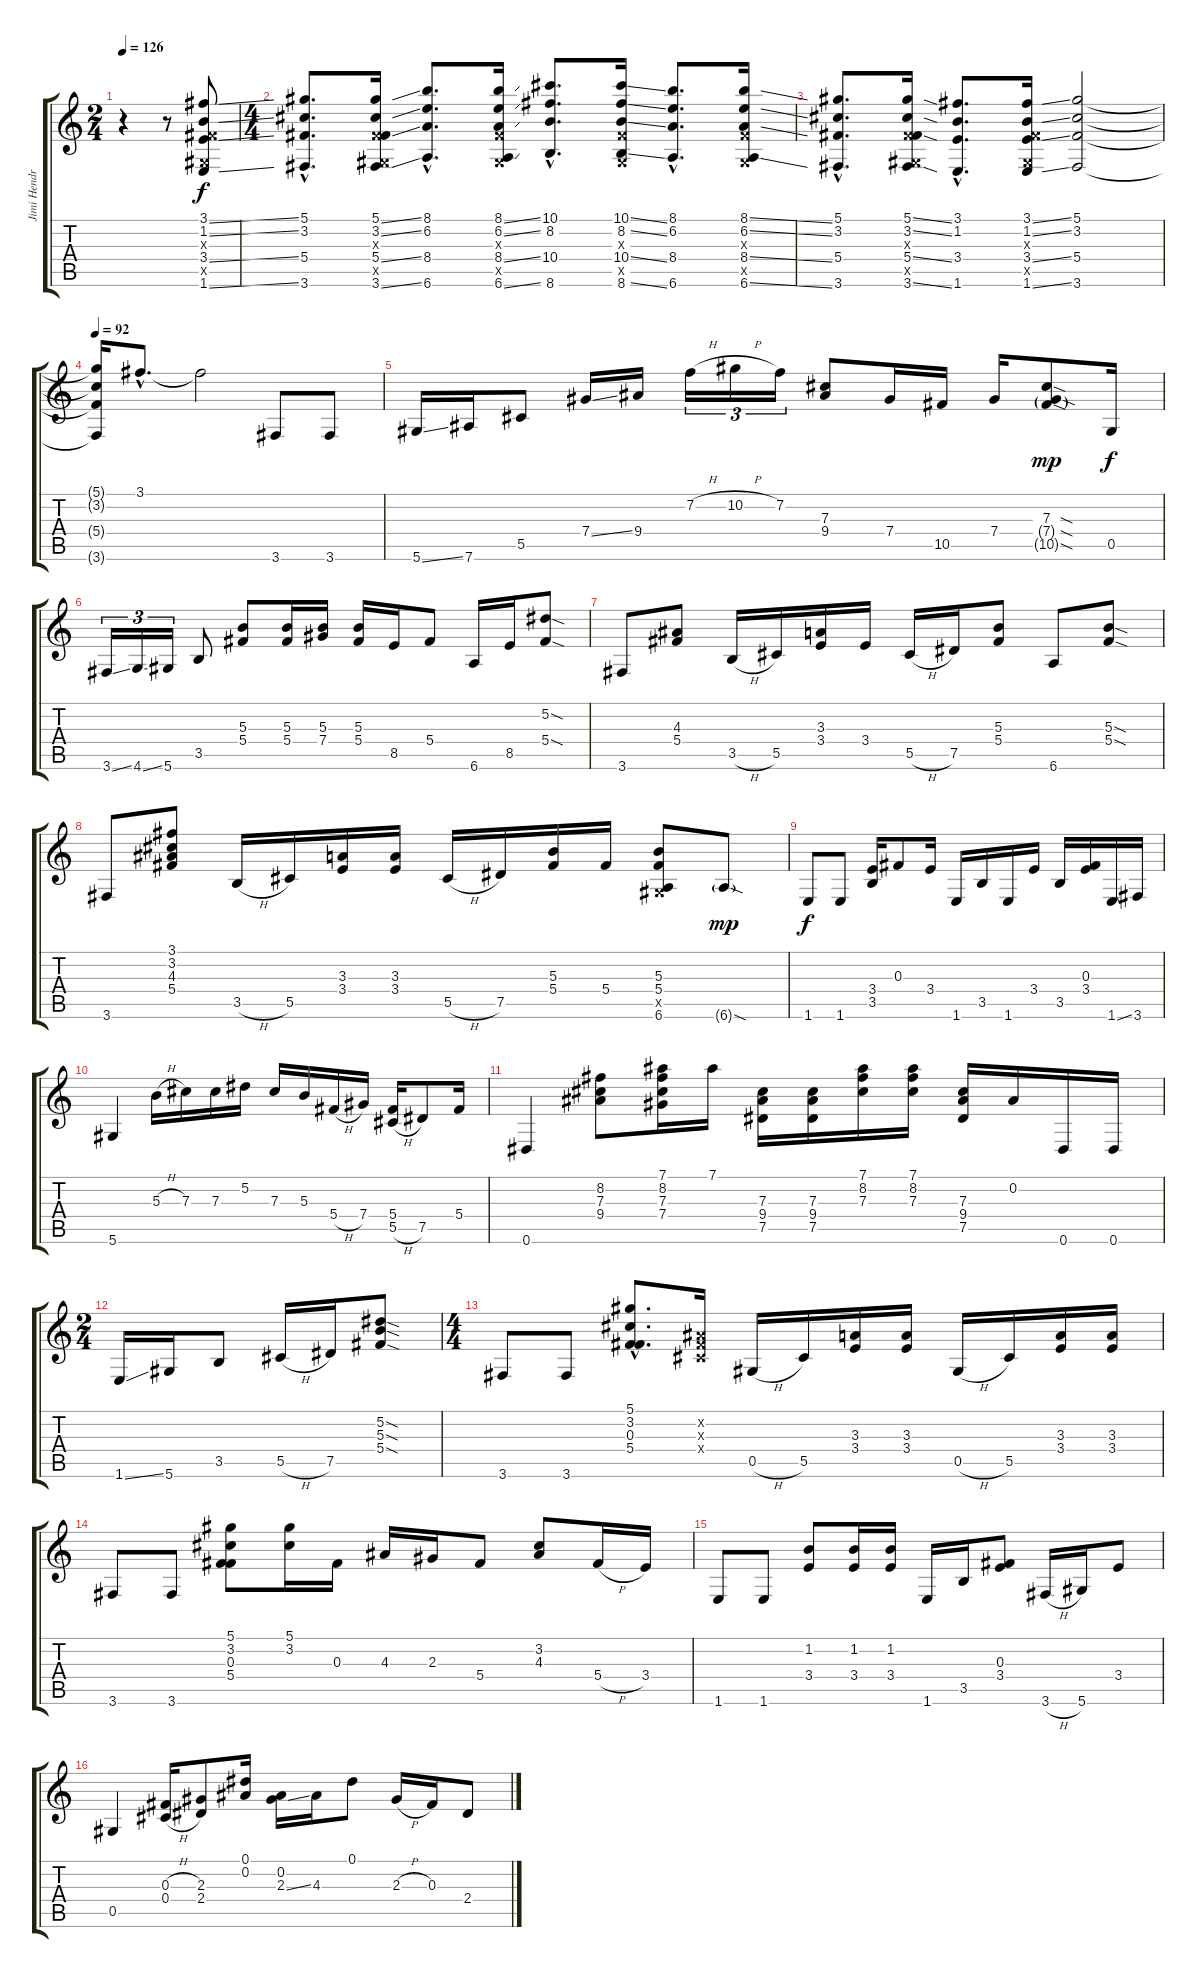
\track ("Jimi Hendrix" "Jimi Hendr") {instrument electricguitarjazz}
\staff {score tabs}
\tuning (Eb4 Bb3 Gb3 Db3 Ab2 Eb2) {hide}
\ts (2 4)
\tempo 126
\clef g2
\ks c
r.4{dy f instrument electricguitarjazz} r.8 (3.1{ss} 1.2{ss} 0.3{x} 3.4{ss} 0.5{x} 1.6{ss}).8 |
\ts (4 4)
(5.1{hac} 3.2{hac} 5.4{hac} 3.6{hac}).8{d} (5.1{ss} 3.2{ss} 0.3{x} 5.4{ss} 0.5{x} 3.6{ss}).16 (8.1{hac} 6.2{hac} 8.4{hac} 6.6{hac}).8{d} (8.1{ss} 6.2{ss} 0.3{x} 8.4{ss} 0.5{x} 6.6{ss}).16 (10.1{hac} 8.2{hac} 10.4{hac} 8.6{hac}).8{d} (10.1{ss} 8.2{ss} 0.3{x} 10.4{ss} 0.5{x} 8.6{ss}).16 (8.1{hac} 6.2{hac} 8.4{hac} 6.6{hac}).8{d} (8.1{ss} 6.2{ss} 0.3{x} 8.4{ss} 0.5{x} 6.6{ss}).16 |
(5.1{hac} 3.2{hac} 5.4{hac} 3.6{hac}).8{d} (5.1{ss} 3.2{ss} 0.3{x} 5.4{ss} 0.5{x} 3.6{ss}).16 (3.1{hac} 1.2{hac} 3.4{hac} 1.6{hac}).8{d} (3.1{ss} 1.2{ss} 0.3{x} 3.4{ss} 0.5{x} 1.6{ss}).16 (5.1 3.2 5.4 3.6).2 |
\tempo 92
(5.1{t} 3.2{t} 5.4{t} 3.6{t}).16 3.1{hac}.8{d} 3.1{t}.2 3.6.8 3.6.8 |
5.6{ss}.16 7.6.16 5.5.8 7.4{ss}.16 9.4.16 7.2{h}.16{tu (3 2)} 10.2{h}.16{tu (3 2)} 7.2.16{tu (3 2)} (7.3 9.4).8 7.4.16 10.5.16 7.4.16 (7.3{sod} 7.4{sod g} 10.5{sod g}).8{dy mp} 0.5.16{dy f} |
3.6{ss}.16{tu (3 2)} 4.6{ss}.16{tu (3 2)} 5.6.16{tu (3 2)} 3.5.8 (5.3 5.4).8 (5.3 5.4).16 (5.3 7.4).16 (5.3 5.4).16 8.5.16 5.4.8 6.6.16 8.5.16 (5.2{sod} 5.4{sod}).8 |
3.6.8 (4.3 5.4).8 3.5{h}.16 5.5.16 (3.3 3.4).16 3.4.16 5.5{h}.16 7.5.16 (5.3 5.4).8 6.6.8 (5.3{sod} 5.4{sod}).8 |
3.6.8 (3.1 3.2 4.3 5.4).8 3.5{h}.16 5.5.16 (3.3 3.4).16 (3.3 3.4).16 5.5{h}.16 7.5.16 (5.3 5.4).16 5.4.16 (5.3 5.4 0.5{x} 6.6).8 6.6{sod g}.8{dy mp} |
1.6.8{dy f} 1.6.8 (3.4 3.5).16 0.3.8 3.4.16 1.6.16 3.5.16 1.6.16 3.4.16 3.5.16 (0.3 3.4).16 1.6{ss}.16 3.6.16 |
5.6.4 5.3{h}.16 7.3.16 7.3.16 5.2.16 7.3.16 5.3.16 5.4{h}.16 7.4.16 (5.4 5.5{h}).16 7.5.8 5.4.16 |
0.6.4 (8.2 7.3 9.4).8 (7.1 8.2 7.3 7.4).16 7.1.16 (7.3 9.4 7.5).16 (7.3 9.4 7.5).16 (7.1 8.2 7.3).16 (7.1 8.2 7.3).16 (7.3 9.4 7.5).16 0.2.16 0.6.16 0.6.16 |
\ts (2 4)
1.6{ss}.16 5.6.16 3.5.8 5.5{h}.16 7.5.16 (5.2{sod} 5.3{sod} 5.4{sod}).8 |
\ts (4 4)
3.6.8 3.6.8 (5.1{hac} 3.2{hac} 0.3{hac} 5.4{hac}).8{d} (0.2{x} 0.3{x} 0.4{x}).16 0.5{h}.16 5.5.16 (3.3 3.4).16 (3.3 3.4).16 0.5{h}.16 5.5.16 (3.3 3.4).16 (3.3 3.4).16 |
3.6.8 3.6.8 (5.1 3.2 0.3 5.4).8 (5.1 3.2).16 0.3.16 4.3.16 2.3.16 5.4.8 (3.2 4.3).8 5.4{h}.16 3.4.16 |
1.6.8 1.6.8 (1.2 3.4).8 (1.2 3.4).16 (1.2 3.4).16 1.6.16 3.5.16 (0.3 3.4).8 3.6{h}.16 5.6.16 3.4.8 |
0.5.4 (0.3{h} 0.4{h}).16 (2.3 2.4).8 (0.1 0.2).16 (0.2 2.3{ss}).16 4.3.16 0.1.8 2.3{h}.16 0.3.16 2.4.8
